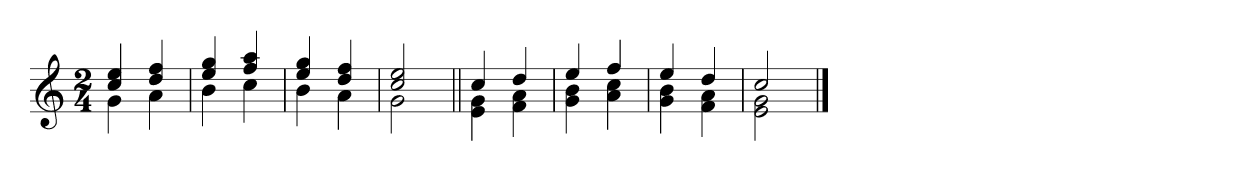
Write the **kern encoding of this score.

**kern
*part1
*staff1
*clefG2
*k[]
*M2/4
=1
*^
4cc 4ee	4g
4dd 4ff	4a
=2	=2
4ee 4gg	4b
4ff 4aa	4cc
=3	=3
4ee 4gg	4b
4dd 4ff	4a
=4	=4
2cc 2ee	2g
=5||	=5||
4cc	4e 4g
4dd	4f 4a
=6	=6
4ee	4g 4b
4ff	4a 4cc
=7	=7
4ee	4g 4b
4dd	4f 4a
=8	=8
2cc	2e 2g
*v	*v
==
*-
